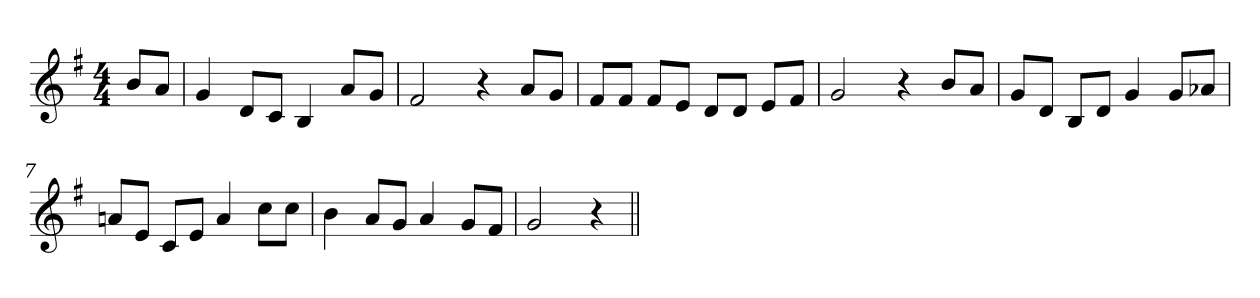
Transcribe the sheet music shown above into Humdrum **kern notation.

**kern
*part1
*staff1
*clefG2
*k[f#]
*G:
*M4/4
=1
8b/L
8a/J
=2
4g/
8d/L
8c/J
4B/
8a/L
8g/J
=3
2f#/
4r
8a/L
8g/J
=4
8f#/L
8f#/J
8f#/L
8e/J
8d/L
8d/J
8e/L
8f#/J
=5
2g/
4r
8b/L
8a/J
=6
8g/L
8d/J
8B/L
8d/J
4g/
8g/L
8a-X/J
=7
8an/L
8e/J
8c/L
8e/J
4a/
8cc\L
8cc\J
!!LO:LB:g=z
=8
4b\
8a/L
8g/J
4a/
8g/L
8f#/J
=9
2g/
4r
=||
*-
